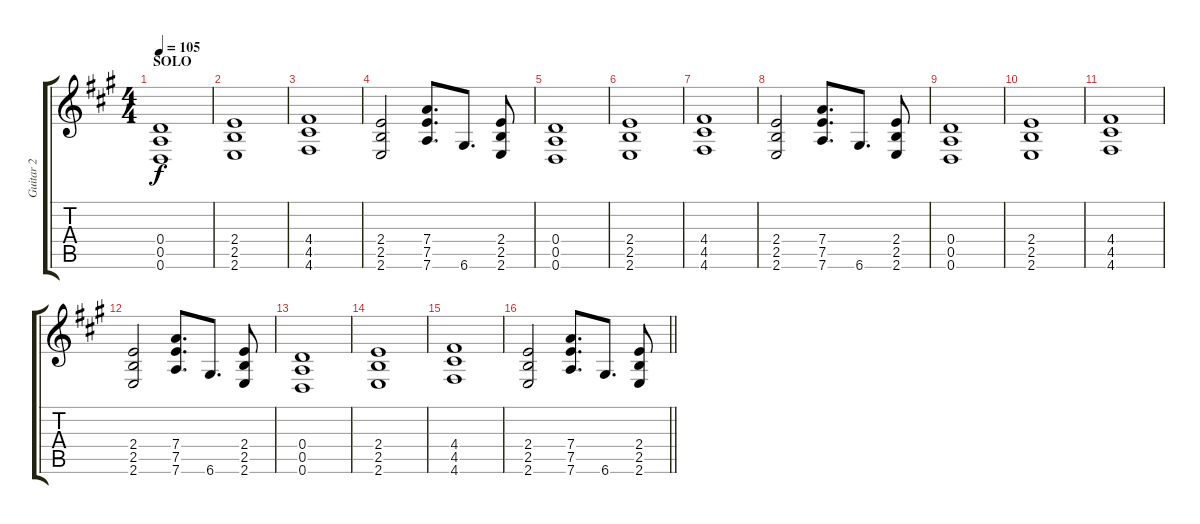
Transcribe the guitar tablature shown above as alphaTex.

\track ("Guitar 2" "Guitar 2") {instrument distortionguitar}
\staff {score tabs}
\tuning (E4 B3 G3 D3 A2 D2) {hide}
\ts (4 4)
\section ("" "SOLO")
\tempo 105
\clef g2
\ks f#minor
(0.4 0.5 0.6).1{dy f instrument distortionguitar} |
(2.4 2.5 2.6).1 |
(4.4 4.5 4.6).1 |
(2.4 2.5 2.6).2 (7.4 7.5 7.6).8{d} 6.6.8{d} (2.4 2.5 2.6).8 |
(0.4 0.5 0.6).1 |
(2.4 2.5 2.6).1 |
(4.4 4.5 4.6).1 |
(2.4 2.5 2.6).2 (7.4 7.5 7.6).8{d} 6.6.8{d} (2.4 2.5 2.6).8 |
(0.4 0.5 0.6).1 |
(2.4 2.5 2.6).1 |
(4.4 4.5 4.6).1 |
(2.4 2.5 2.6).2 (7.4 7.5 7.6).8{d} 6.6.8{d} (2.4 2.5 2.6).8 |
(0.4 0.5 0.6).1 |
(2.4 2.5 2.6).1 |
(4.4 4.5 4.6).1 |
\barLineRight lightlight
(2.4 2.5 2.6).2 (7.4 7.5 7.6).8{d} 6.6.8{d} (2.4 2.5 2.6).8
